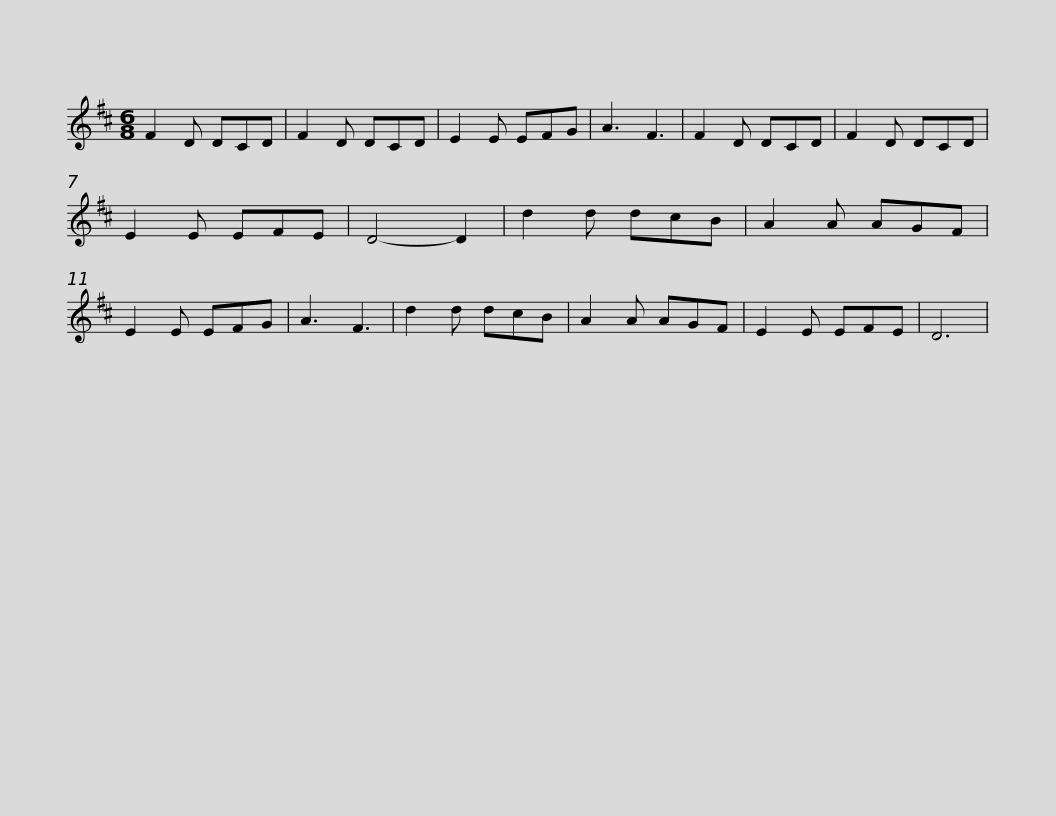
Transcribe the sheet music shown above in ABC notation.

X:1
L:1/8
M:6/8
I:linebreak $
K:D
V:1 treble
V:1
 F2 D DCD | F2 D DCD | E2 E EFG | A3 F3 | F2 D DCD | %5
 F2 D DCD | E2 E EFE | D4- D2 |$ d2 d dcB | A2 A AGF | %10
 E2 E EFG | A3 F3 | d2 d dcB | A2 A AGF | E2 E EFE | %15
 D6 | %16
